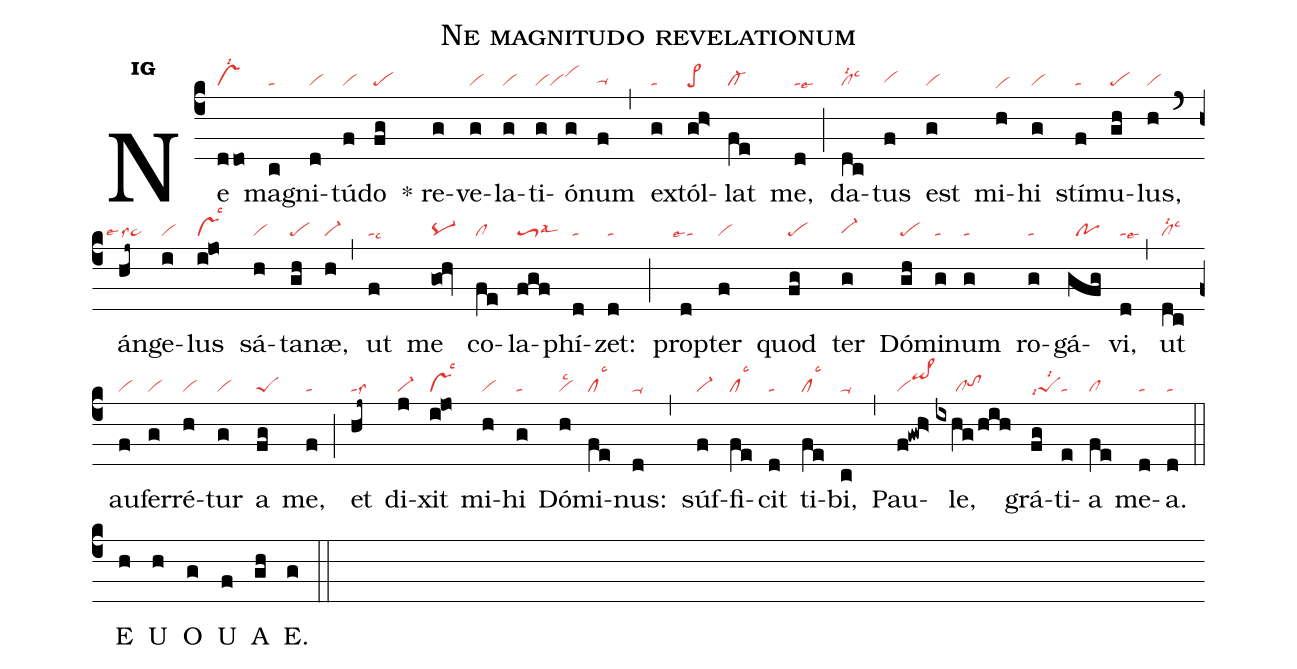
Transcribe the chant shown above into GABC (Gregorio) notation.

name:Ne magnitudo revelationum;
office-part:an;
mode:1g;
nabc-lines:1;
%%
initial-style: 1;
name: Ne magnitudo revelationum;
mode:1;
office-part: Antiphona;
annotation: Ant.;
annotation: i g;
nabc-lines:1;
%%
(c4) Ne(ddo|vslsi2) ma(c|ta)gni(d|vi)tú(f|vi)do(fg|pe) <sp>*</sp> re(g)ve(g|vi)la(g|vi)ti(g|vivi)ó(g|vihi)num(f|ta-hg) (,) ex(g|ta)tól(gh>|pe>)lat(fe|cl-) me,(d|talse9) (;) da(dc|cllsi2lsc3)tus(f|vihg) est(g|vi) mi(h|vihe)hi(g|vi) stí(f|ta)mu(gh|pe)lus,(h|vi) (`) án(hj~|```ta>lse4lss4)ge(i|vi)lus(i@jo|vslsc3) sá(h|vi)ta(gh|pe)næ,(h|vi-) (,) ut(f|talsc9) me(go0!hv|pq-) co(fe|cl)la(fgf|toS3lsal3)phí(d|ta)zet:(d|ta) (;) prop(d|``talse4)ter(f|vi) quod(fg|pe) ter(g|vi-hg) Dó(gh|pe)mi(g|ta)num(g|ta) ro(g|ta)gá(gfg|//po)vi,(d|talse9) (,) ut(dc|cllsi2lsc3) au(f|vi)fer(g|vi)ré(h|vi)tur(g|vi) a(fg|peS) me,(f|ta) (;) et(hj~|talss3) di(j|vi-)xit(i@jo|vslsc3) mi(h|vi)hi(g|ta) Dó(h|vilsc2)mi(fe|cllsc3)nus:(d|ta-) (,) súf(f|vi-)fi(fe|cllsc3)cit(d|ta) ti(fe|cllsc3)bi,(c|ta-) (,) Pau(f@gwh>|viqi>hj)le,(ixhg/hih|/////cltohh) grá(fg|peSlsi7lsi2)ti(e|ta)a(fe|cl) me(d|ta)a.(d|ta) (::)
<eu> E(h) U(h) O(g) U(f) A(gh) E.(g) </eu> (::)
